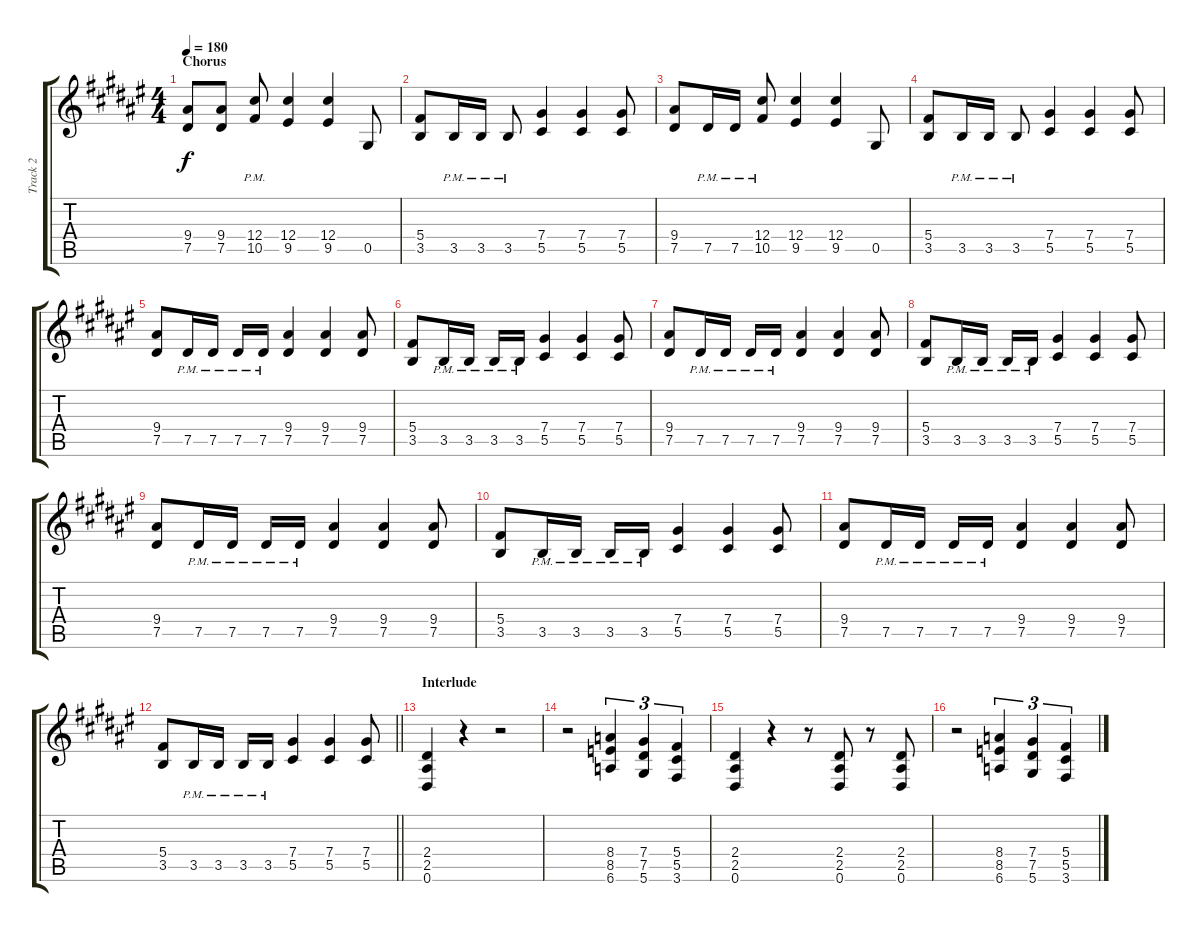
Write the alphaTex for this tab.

\track ("Track 2" "Track 2") {instrument distortionguitar}
\staff {score tabs}
\tuning (Eb4 Bb3 Gb3 Db3 Ab2 Eb2) {hide}
\ts (4 4)
\section ("" "Chorus")
\tempo 180
\clef g2
\ks f#
(9.4 7.5).8{dy f} (9.4 7.5).8 (12.4{pm} 10.5{pm}).8 (12.4 9.5).4 (12.4 9.5).4 0.5.8 |
(5.4 3.5).8 3.5{pm}.16 3.5{pm}.16 3.5{pm}.8 (7.4 5.5).4 (7.4 5.5).4 (7.4 5.5).8 |
(9.4 7.5).8 7.5{pm}.16 7.5{pm}.16 (12.4{pm} 10.5{pm}).8 (12.4 9.5).4 (12.4 9.5).4 0.5.8 |
(5.4 3.5).8 3.5{pm}.16 3.5{pm}.16 3.5{pm}.8 (7.4 5.5).4 (7.4 5.5).4 (7.4 5.5).8 |
(9.4 7.5).8 7.5{pm}.16 7.5{pm}.16 7.5{pm}.16 7.5{pm}.16 (9.4 7.5).4 (9.4 7.5).4 (9.4 7.5).8 |
(5.4 3.5).8 3.5{pm}.16 3.5{pm}.16 3.5{pm}.16 3.5{pm}.16 (7.4 5.5).4 (7.4 5.5).4 (7.4 5.5).8 |
(9.4 7.5).8 7.5{pm}.16 7.5{pm}.16 7.5{pm}.16 7.5{pm}.16 (9.4 7.5).4 (9.4 7.5).4 (9.4 7.5).8 |
(5.4 3.5).8 3.5{pm}.16 3.5{pm}.16 3.5{pm}.16 3.5{pm}.16 (7.4 5.5).4 (7.4 5.5).4 (7.4 5.5).8 |
(9.4 7.5).8 7.5{pm}.16 7.5{pm}.16 7.5{pm}.16 7.5{pm}.16 (9.4 7.5).4 (9.4 7.5).4 (9.4 7.5).8 |
(5.4 3.5).8 3.5{pm}.16 3.5{pm}.16 3.5{pm}.16 3.5{pm}.16 (7.4 5.5).4 (7.4 5.5).4 (7.4 5.5).8 |
(9.4 7.5).8 7.5{pm}.16 7.5{pm}.16 7.5{pm}.16 7.5{pm}.16 (9.4 7.5).4 (9.4 7.5).4 (9.4 7.5).8 |
\barLineRight lightlight
(5.4 3.5).8 3.5{pm}.16 3.5{pm}.16 3.5{pm}.16 3.5{pm}.16 (7.4 5.5).4 (7.4 5.5).4 (7.4 5.5).8 |
\section ("" "Interlude")
(2.4 2.5 0.6).4 r.4 r.2 |
r.2 (8.4 8.5 6.6).4{tu (3 2)} (7.4 7.5 5.6).4{tu (3 2)} (5.4 5.5 3.6).4{tu (3 2)} |
(2.4 2.5 0.6).4 r.4 r.8 (2.4 2.5 0.6).8 r.8 (2.4 2.5 0.6).8 |
r.2 (8.4 8.5 6.6).4{tu (3 2)} (7.4 7.5 5.6).4{tu (3 2)} (5.4 5.5 3.6).4{tu (3 2)}
